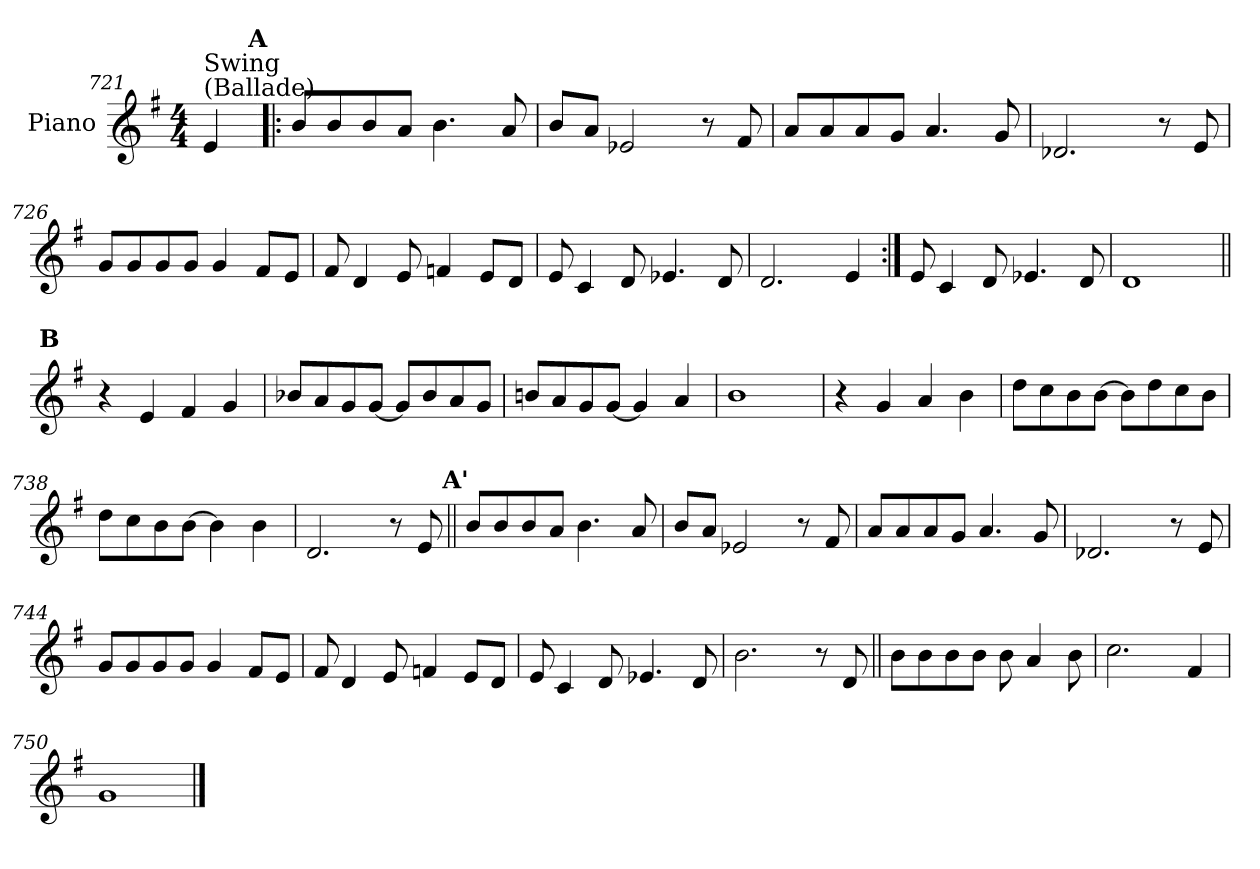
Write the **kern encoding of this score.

**kern
*part1
*staff1
*I"Piano
*I'Pno.
!!LO:PB:g=z
*clefG2
*k[f#]
*M4/4
=721
!LO:TX:a:t=(Ballade)
!LO:TX:t=Swing
4e/
!!LO:REH:place=s1:a:enc=none:fs=14:t=A
=722!|:
8b/L
8b/
8b/
8a/J
4.b\
8a/
=723
8b/L
8a/J
2e-X/
8r
8f#/
=724
8a/L
8a/
8a/
8g/J
4.a/
8g/
=725
2.d-X/
8r
8e/
!!LO:LB:g=z
=726
8g/L
8g/
8g/
8g/J
4g/
8f#/L
8e/J
=727
8f#/
4d/
8e/
4fn/
8e/L
8d/J
=728
8e/
4c/
8d/
4.e-X/
8d/
=729
2.d/
4e/
!!LO:LB:g=z
=730:|!
8e/
4c/
8d/
4.e-X/
8d/
=731
1d
!!LO:REH:place=s1:a:enc=none:fs=14:t=B
=732||
4r
4e/
4f#/
4g/
=733
8b-X/L
8a/
8g/
[8g/J
8g/L]
8b-/
8a/
8g/J
=734
8bn/L
8a/
8g/
[8g/J
4g/]
4a/
!!LO:LB:g=z
=735
1b
=736
4r
4g/
4a/
4b\
=737
8dd\L
8cc\
8b\
[8b\J
8b\L]
8dd\
8cc\
8b\J
=738
8dd\L
8cc\
8b\
[8b\J
4b\]
4b\
=739
2.d/
8r
8e/
!!LO:LB:g=z
!!LO:REH:place=s1:a:enc=none:fs=14:t=A'
=740||
8b/L
8b/
8b/
8a/J
4.b\
8a/
=741
8b/L
8a/J
2e-X/
8r
8f#/
=742
8a/L
8a/
8a/
8g/J
4.a/
8g/
=743
2.d-X/
8r
8e/
!!LO:LB:g=z
=744
8g/L
8g/
8g/
8g/J
4g/
8f#/L
8e/J
=745
8f#/
4d/
8e/
4fn/
8e/L
8d/J
=746
8e/
4c/
8d/
4.e-X/
8d/
=747
2.b\
8r
8d/
!!LO:LB:g=z
=748||
8b\L
8b\
8b\
8b\J
8b\
4a/
8b\
=749
2.cc\
4f#/
=750
1g
==
*-
